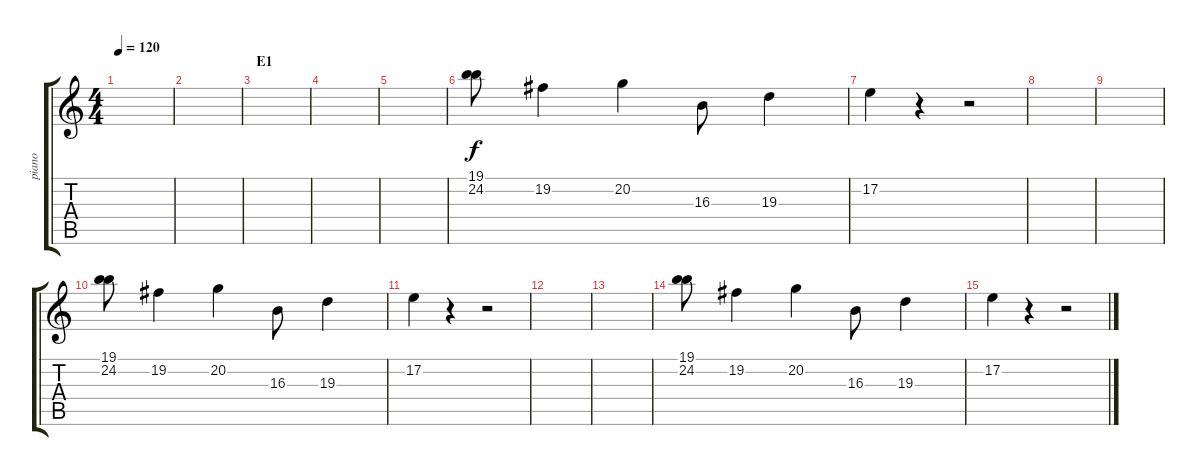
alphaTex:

\track ("piano" "piano") {instrument brightacousticpiano}
\staff {score tabs}
\tuning (E4 B3 G3 D3 A2 E2) {hide}
\ts (4 4)
\tempo 120
\clef g2
\ks c
|
|
\section ("" "E1")
|
|
|
(19.1 24.2).8 19.2.4 20.2.4 16.3.8 19.3.4 |
17.2.4 r.4 r.2 |
|
|
(19.1 24.2).8 19.2.4 20.2.4 16.3.8 19.3.4 |
17.2.4 r.4 r.2 |
|
|
(19.1 24.2).8 19.2.4 20.2.4 16.3.8 19.3.4 |
17.2.4 r.4 r.2
